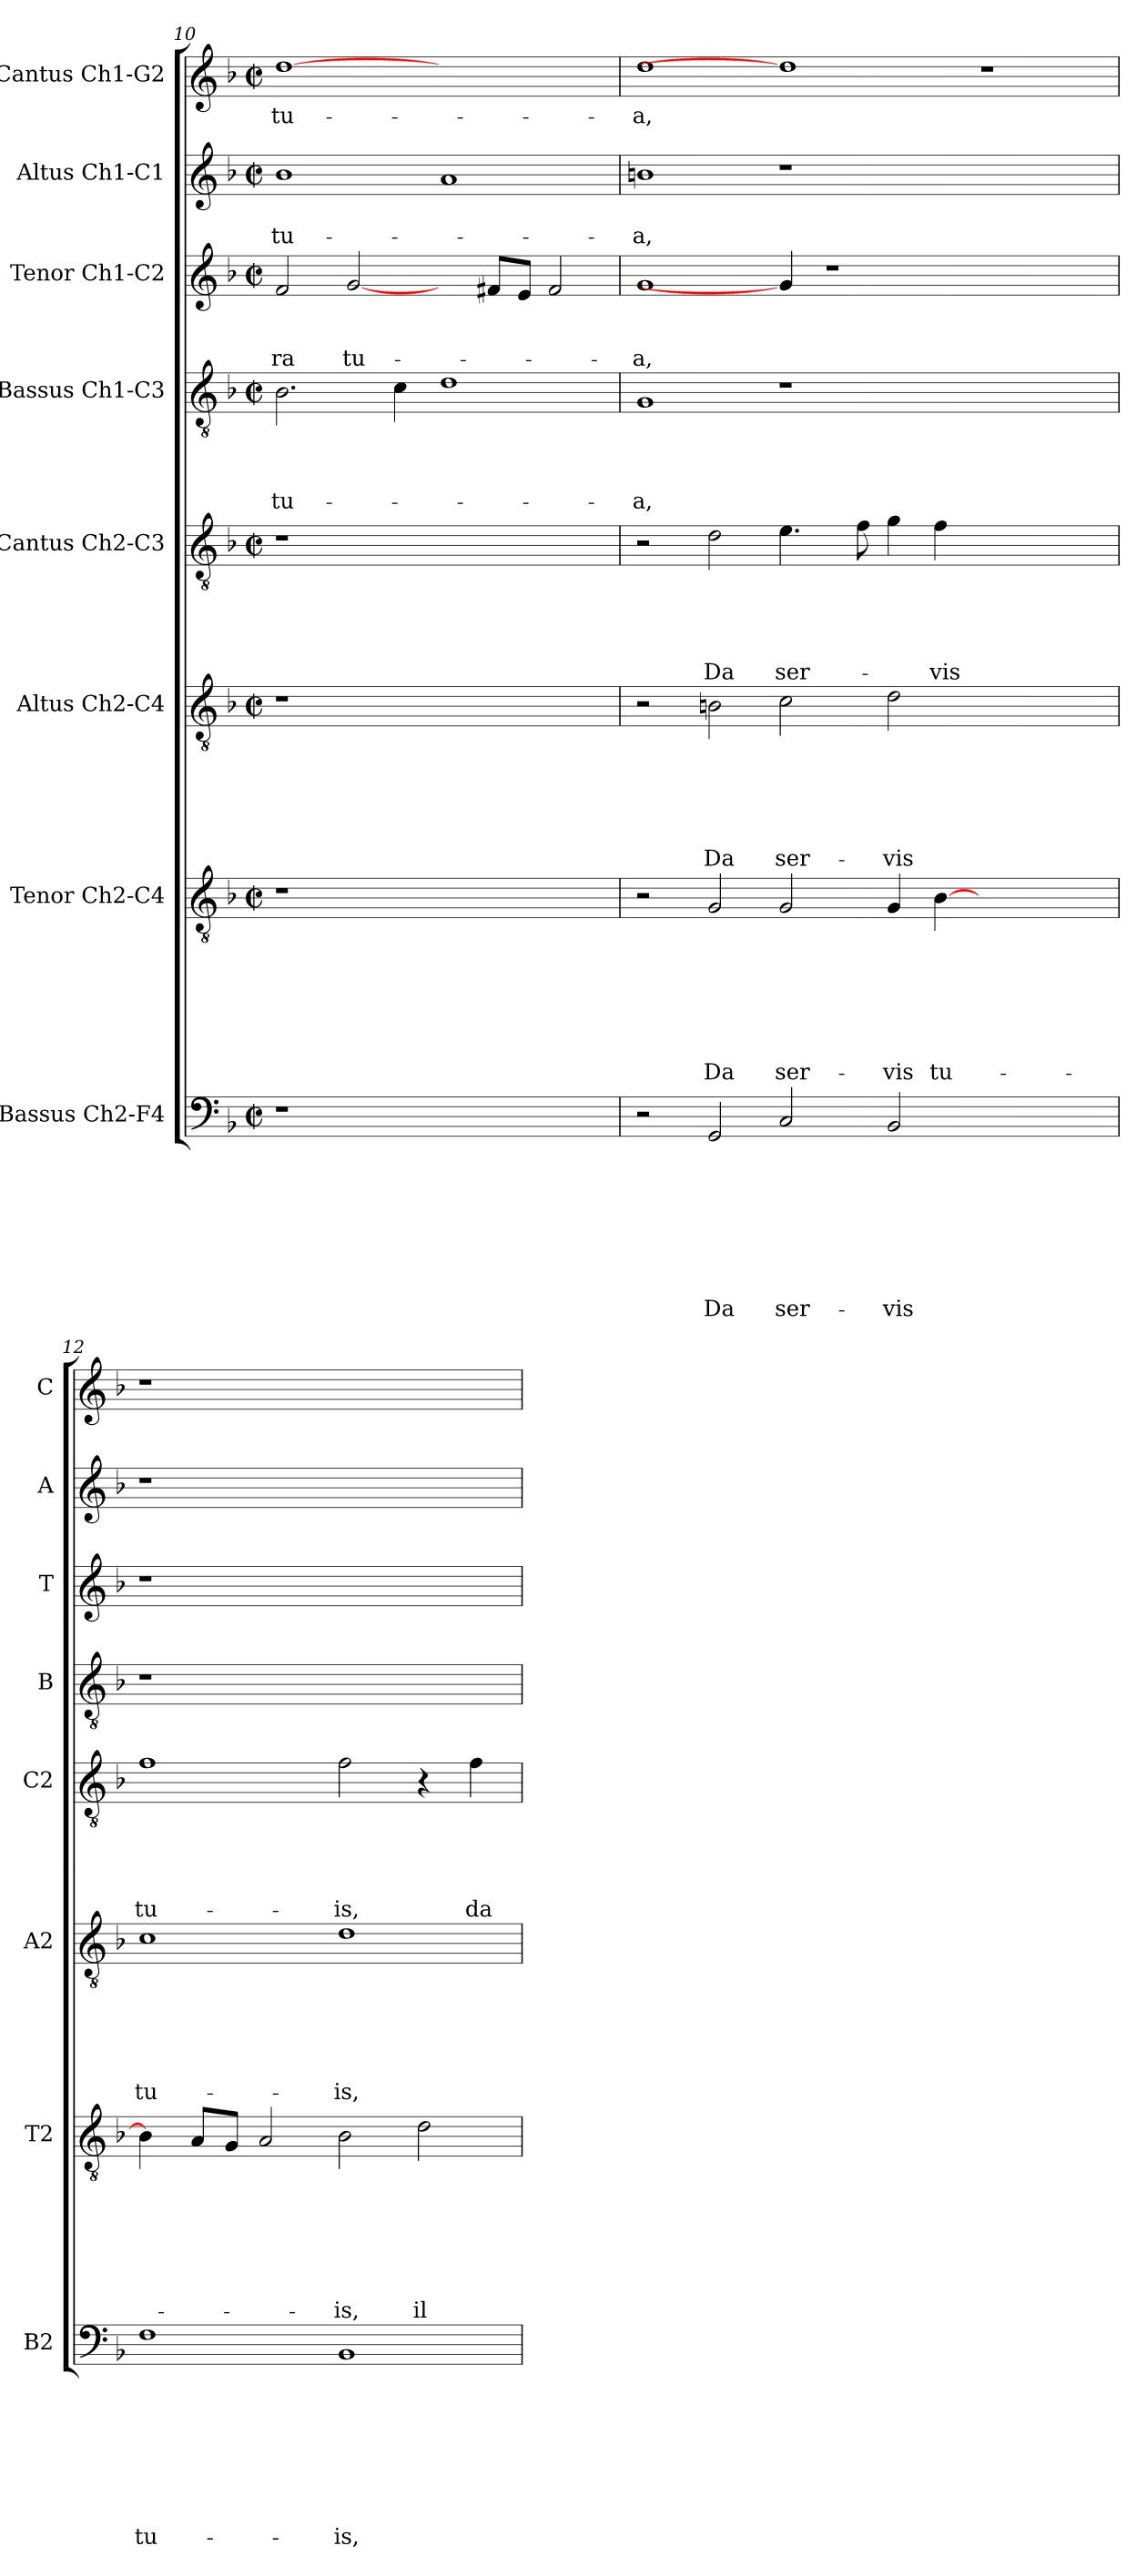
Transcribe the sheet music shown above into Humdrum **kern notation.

**kern	**text	**text	**text	**text	**text	**text	**text	**text	**kern	**text	**text	**text	**text	**text	**text	**text	**kern	**text	**text	**text	**text	**text	**text	**kern	**text	**text	**text	**text	**text	**kern	**text	**text	**text	**text	**kern	**text	**text	**text	**kern	**text	**text	**kern	**text
*part8	*part8	*part8	*part8	*part8	*part8	*part8	*part8	*part8	*part7	*part7	*part7	*part7	*part7	*part7	*part7	*part7	*part6	*part6	*part6	*part6	*part6	*part6	*part6	*part5	*part5	*part5	*part5	*part5	*part5	*part4	*part4	*part4	*part4	*part4	*part3	*part3	*part3	*part3	*part2	*part2	*part2	*part1	*part1
*staff8	*staff8	*staff8	*staff8	*staff8	*staff8	*staff8	*staff8	*staff8	*staff7	*staff7	*staff7	*staff7	*staff7	*staff7	*staff7	*staff7	*staff6	*staff6	*staff6	*staff6	*staff6	*staff6	*staff6	*staff5	*staff5	*staff5	*staff5	*staff5	*staff5	*staff4	*staff4	*staff4	*staff4	*staff4	*staff3	*staff3	*staff3	*staff3	*staff2	*staff2	*staff2	*staff1	*staff1
*I"Bassus Ch2-F4	*	*	*	*	*	*	*	*	*I"Tenor Ch2-C4	*	*	*	*	*	*	*	*I"Altus Ch2-C4	*	*	*	*	*	*	*I"Cantus Ch2-C3	*	*	*	*	*	*I"Bassus Ch1-C3	*	*	*	*	*I"Tenor Ch1-C2	*	*	*	*I"Altus Ch1-C1	*	*	*I"Cantus Ch1-G2	*
*I'B2	*	*	*	*	*	*	*	*	*I'T2	*	*	*	*	*	*	*	*I'A2	*	*	*	*	*	*	*I'C2	*	*	*	*	*	*I'B	*	*	*	*	*I'T	*	*	*	*I'A	*	*	*I'C	*
*clefF4	*	*	*	*	*	*	*	*	*clefGv2	*	*	*	*	*	*	*	*clefGv2	*	*	*	*	*	*	*clefGv2	*	*	*	*	*	*clefGv2	*	*	*	*	*clefG2	*	*	*	*clefG2	*	*	*clefG2	*
*k[b-]	*	*	*	*	*	*	*	*	*k[b-]	*	*	*	*	*	*	*	*k[b-]	*	*	*	*	*	*	*k[b-]	*	*	*	*	*	*k[b-]	*	*	*	*	*k[b-]	*	*	*	*k[b-]	*	*	*k[b-]	*
*F:	*	*	*	*	*	*	*	*	*F:	*	*	*	*	*	*	*	*F:	*	*	*	*	*	*	*F:	*	*	*	*	*	*F:	*	*	*	*	*F:	*	*	*	*F:	*	*	*F:	*
*M2/2	*	*	*	*	*	*	*	*	*M2/2	*	*	*	*	*	*	*	*M2/2	*	*	*	*	*	*	*M2/2	*	*	*	*	*	*M2/2	*	*	*	*	*M2/2	*	*	*	*M2/2	*	*	*M2/2	*
*met(c|)	*	*	*	*	*	*	*	*	*met(c|)	*	*	*	*	*	*	*	*met(c|)	*	*	*	*	*	*	*met(c|)	*	*	*	*	*	*met(c|)	*	*	*	*	*met(c|)	*	*	*	*met(c|)	*	*	*met(c|)	*
=10	=10	=10	=10	=10	=10	=10	=10	=10	=10	=10	=10	=10	=10	=10	=10	=10	=10	=10	=10	=10	=10	=10	=10	=10	=10	=10	=10	=10	=10	=10	=10	=10	=10	=10	=10	=10	=10	=10	=10	=10	=10	=10	=10
!	!	!	!	!	!	!	!	!	!	!	!	!	!	!	!	!	!	!	!	!	!	!	!	!	!	!	!	!	!	!	!	!	!	!LO:LY:b	!	!	!	!LO:LY:b	!	!	!LO:LY:b	!	!LO:LY:b
1r	.	.	.	.	.	.	.	.	1r	.	.	.	.	.	.	.	1r	.	.	.	.	.	.	1r	.	.	.	.	.	2.B-\	.	.	.	tu-	2f/	.	.	-ra	1b-	.	tu-	[1dd	tu-
!	!	!	!	!	!	!	!	!	!	!	!	!	!	!	!	!	!	!	!	!	!	!	!	!	!	!	!	!	!	!	!	!	!	!	!	!	!	!LO:LY:b	!	!	!	!	!
.	.	.	.	.	.	.	.	.	.	.	.	.	.	.	.	.	.	.	.	.	.	.	.	.	.	.	.	.	.	.	.	.	.	.	[2g/	.	.	tu-	.	.	.	.	.
.	.	.	.	.	.	.	.	.	.	.	.	.	.	.	.	.	.	.	.	.	.	.	.	.	.	.	.	.	.	4c\	.	.	.	.	.	.	.	.	.	.	.	.	.
1ryy	.	.	.	.	.	.	.	.	1ryy	.	.	.	.	.	.	.	1ryy	.	.	.	.	.	.	1ryy	.	.	.	.	.	1d	.	.	.	.	4ryy	.	.	.	1a	.	.	1ryy	.
.	.	.	.	.	.	.	.	.	.	.	.	.	.	.	.	.	.	.	.	.	.	.	.	.	.	.	.	.	.	.	.	.	.	.	8f#X/L	.	.	.	.	.	.	.	.
.	.	.	.	.	.	.	.	.	.	.	.	.	.	.	.	.	.	.	.	.	.	.	.	.	.	.	.	.	.	.	.	.	.	.	8e/J	.	.	.	.	.	.	.	.
.	.	.	.	.	.	.	.	.	.	.	.	.	.	.	.	.	.	.	.	.	.	.	.	.	.	.	.	.	.	.	.	.	.	.	2f#/	.	.	.	.	.	.	.	.
=11	=11	=11	=11	=11	=11	=11	=11	=11	=11	=11	=11	=11	=11	=11	=11	=11	=11	=11	=11	=11	=11	=11	=11	=11	=11	=11	=11	=11	=11	=11	=11	=11	=11	=11	=11	=11	=11	=11	=11	=11	=11	=11	=11
!	!	!	!	!	!	!	!	!	!	!	!	!	!	!	!	!	!	!	!	!	!	!	!	!	!	!	!	!	!	!	!	!	!	!LO:LY:b	!	!	!	!LO:LY:b	!	!	!LO:LY:b	!	!LO:LY:b
2r	.	.	.	.	.	.	.	.	2r	.	.	.	.	.	.	.	2r	.	.	.	.	.	.	2r	.	.	.	.	.	1G	.	.	.	-a,	1g	.	.	-a,	1bn	.	-a,	1dd	-a,
!	!	!	!	!	!	!	!	!LO:LY:b	!	!	!	!	!	!	!	!LO:LY:b	!	!	!	!	!	!	!LO:LY:b	!	!	!	!	!	!LO:LY:b	!	!	!	!	!	!	!	!	!	!	!	!	!	!
2GG/	.	.	.	.	.	.	.	Da	2G/	.	.	.	.	.	.	Da	2Bn\	.	.	.	.	.	Da	2d\	.	.	.	.	Da	.	.	.	.	.	.	.	.	.	.	.	.	.	.
!	!	!	!	!	!	!	!	!LO:LY:b	!	!	!	!	!	!	!	!LO:LY:b	!	!	!	!	!	!	!LO:LY:b	!	!	!	!	!	!LO:LY:b	!	!	!	!	!	!	!	!	!	!	!	!	!	!
2C/	.	.	.	.	.	.	.	ser-	2G/	.	.	.	.	.	.	ser-	2c\	.	.	.	.	.	ser-	4.e\	.	.	.	.	ser-	1r	.	.	.	.	4g/]	.	.	.	1r	.	.	1dd]	.
.	.	.	.	.	.	.	.	.	.	.	.	.	.	.	.	.	.	.	.	.	.	.	.	.	.	.	.	.	.	.	.	.	.	.	1r	.	.	.	.	.	.	.	.
.	.	.	.	.	.	.	.	.	.	.	.	.	.	.	.	.	.	.	.	.	.	.	.	8f\	.	.	.	.	.	.	.	.	.	.	.	.	.	.	.	.	.	.	.
!	!	!	!	!	!	!	!	!LO:LY:b	!	!	!	!	!	!	!	!LO:LY:b	!	!	!	!	!	!	!LO:LY:b	!	!	!	!	!	!	!	!	!	!	!	!	!	!	!	!	!	!	!	!
2BB-/	.	.	.	.	.	.	.	-vis	4G/	.	.	.	.	.	.	-vis	2d\	.	.	.	.	.	-vis	4g\	.	.	.	.	.	.	.	.	.	.	.	.	.	.	.	.	.	.	.
!	!	!	!	!	!	!	!	!	!	!	!	!	!	!	!	!LO:LY:b	!	!	!	!	!	!	!	!	!	!	!	!	!LO:LY:b	!	!	!	!	!	!	!	!	!	!	!	!	!	!
.	.	.	.	.	.	.	.	.	[4B-\	.	.	.	.	.	.	tu-	.	.	.	.	.	.	.	4f\	.	.	.	.	-vis	.	.	.	.	.	.	.	.	.	.	.	.	.	.
1ryy	.	.	.	.	.	.	.	.	1ryy	.	.	.	.	.	.	.	1ryy	.	.	.	.	.	.	1ryy	.	.	.	.	.	1ryy	.	.	.	.	.	.	.	.	1ryy	.	.	1r	.
.	.	.	.	.	.	.	.	.	.	.	.	.	.	.	.	.	.	.	.	.	.	.	.	.	.	.	.	.	.	.	.	.	.	.	2.ryy	.	.	.	.	.	.	.	.
!!LO:PB:g=z
=12	=12	=12	=12	=12	=12	=12	=12	=12	=12	=12	=12	=12	=12	=12	=12	=12	=12	=12	=12	=12	=12	=12	=12	=12	=12	=12	=12	=12	=12	=12	=12	=12	=12	=12	=12	=12	=12	=12	=12	=12	=12	=12	=12
!	!	!	!	!	!	!	!	!LO:LY:b	!	!	!	!	!	!	!	!	!	!	!	!	!	!	!LO:LY:b	!	!	!	!	!	!LO:LY:b	!	!	!	!	!	!	!	!	!	!	!	!	!	!
1F	.	.	.	.	.	.	.	tu-	4B-\]	.	.	.	.	.	.	.	1c	.	.	.	.	.	tu-	1f	.	.	.	.	tu-	1r	.	.	.	.	1r	.	.	.	1r	.	.	1r	.
.	.	.	.	.	.	.	.	.	8A/L	.	.	.	.	.	.	.	.	.	.	.	.	.	.	.	.	.	.	.	.	.	.	.	.	.	.	.	.	.	.	.	.	.	.
.	.	.	.	.	.	.	.	.	8G/J	.	.	.	.	.	.	.	.	.	.	.	.	.	.	.	.	.	.	.	.	.	.	.	.	.	.	.	.	.	.	.	.	.	.
.	.	.	.	.	.	.	.	.	2A/	.	.	.	.	.	.	.	.	.	.	.	.	.	.	.	.	.	.	.	.	.	.	.	.	.	.	.	.	.	.	.	.	.	.
!	!	!	!	!	!	!	!	!LO:LY:b	!	!	!	!	!	!	!	!LO:LY:b	!	!	!	!	!	!	!LO:LY:b	!	!	!	!	!	!LO:LY:b	!	!	!	!	!	!	!	!	!	!	!	!	!	!
1BB-	.	.	.	.	.	.	.	-is,	2B-\	.	.	.	.	.	.	-is,	1d	.	.	.	.	.	-is,	2f\	.	.	.	.	-is,	1ryy	.	.	.	.	1ryy	.	.	.	1ryy	.	.	1ryy	.
!	!	!	!	!	!	!	!	!	!	!	!	!	!	!	!	!LO:LY:b	!	!	!	!	!	!	!	!	!	!	!	!	!	!	!	!	!	!	!	!	!	!	!	!	!	!	!
.	.	.	.	.	.	.	.	.	2d\	.	.	.	.	.	.	il-	.	.	.	.	.	.	.	4r	.	.	.	.	.	.	.	.	.	.	.	.	.	.	.	.	.	.	.
!	!	!	!	!	!	!	!	!	!	!	!	!	!	!	!	!	!	!	!	!	!	!	!	!	!	!	!	!	!LO:LY:b	!	!	!	!	!	!	!	!	!	!	!	!	!	!
.	.	.	.	.	.	.	.	.	.	.	.	.	.	.	.	.	.	.	.	.	.	.	.	4f\	.	.	.	.	da-	.	.	.	.	.	.	.	.	.	.	.	.	.	.
=	=	=	=	=	=	=	=	=	=	=	=	=	=	=	=	=	=	=	=	=	=	=	=	=	=	=	=	=	=	=	=	=	=	=	=	=	=	=	=	=	=	=	=
*-	*-	*-	*-	*-	*-	*-	*-	*-	*-	*-	*-	*-	*-	*-	*-	*-	*-	*-	*-	*-	*-	*-	*-	*-	*-	*-	*-	*-	*-	*-	*-	*-	*-	*-	*-	*-	*-	*-	*-	*-	*-	*-	*-
